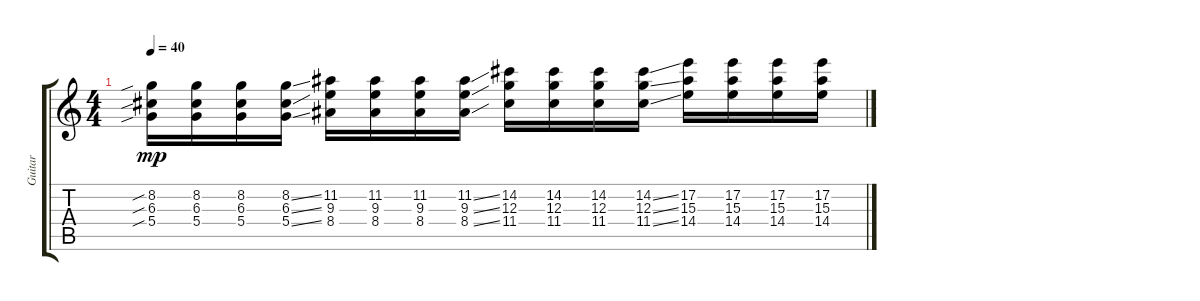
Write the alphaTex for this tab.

\track ("Guitar" "Guitar") {instrument distortionguitar}
\staff {score tabs}
\tuning (E4 B3 G3 D3 A2 E2) {hide}
\ts (4 4)
\tempo 40
\clef g2
\ks c
(8.2{sib} 6.3{sib} 5.4{sib}).16{dy mp} (8.2 6.3 5.4).16 (8.2 6.3 5.4).16 (8.2{ss} 6.3{ss} 5.4{ss}).16 (11.2 9.3 8.4).16 (11.2 9.3 8.4).16 (11.2 9.3 8.4).16 (11.2{ss} 9.3{ss} 8.4{ss}).16 (14.2 12.3 11.4).16 (14.2 12.3 11.4).16 (14.2 12.3 11.4).16 (14.2{ss} 12.3{ss} 11.4{ss}).16 (17.2 15.3 14.4).16 (17.2 15.3 14.4).16 (17.2 15.3 14.4).16 (17.2 15.3 14.4).16
